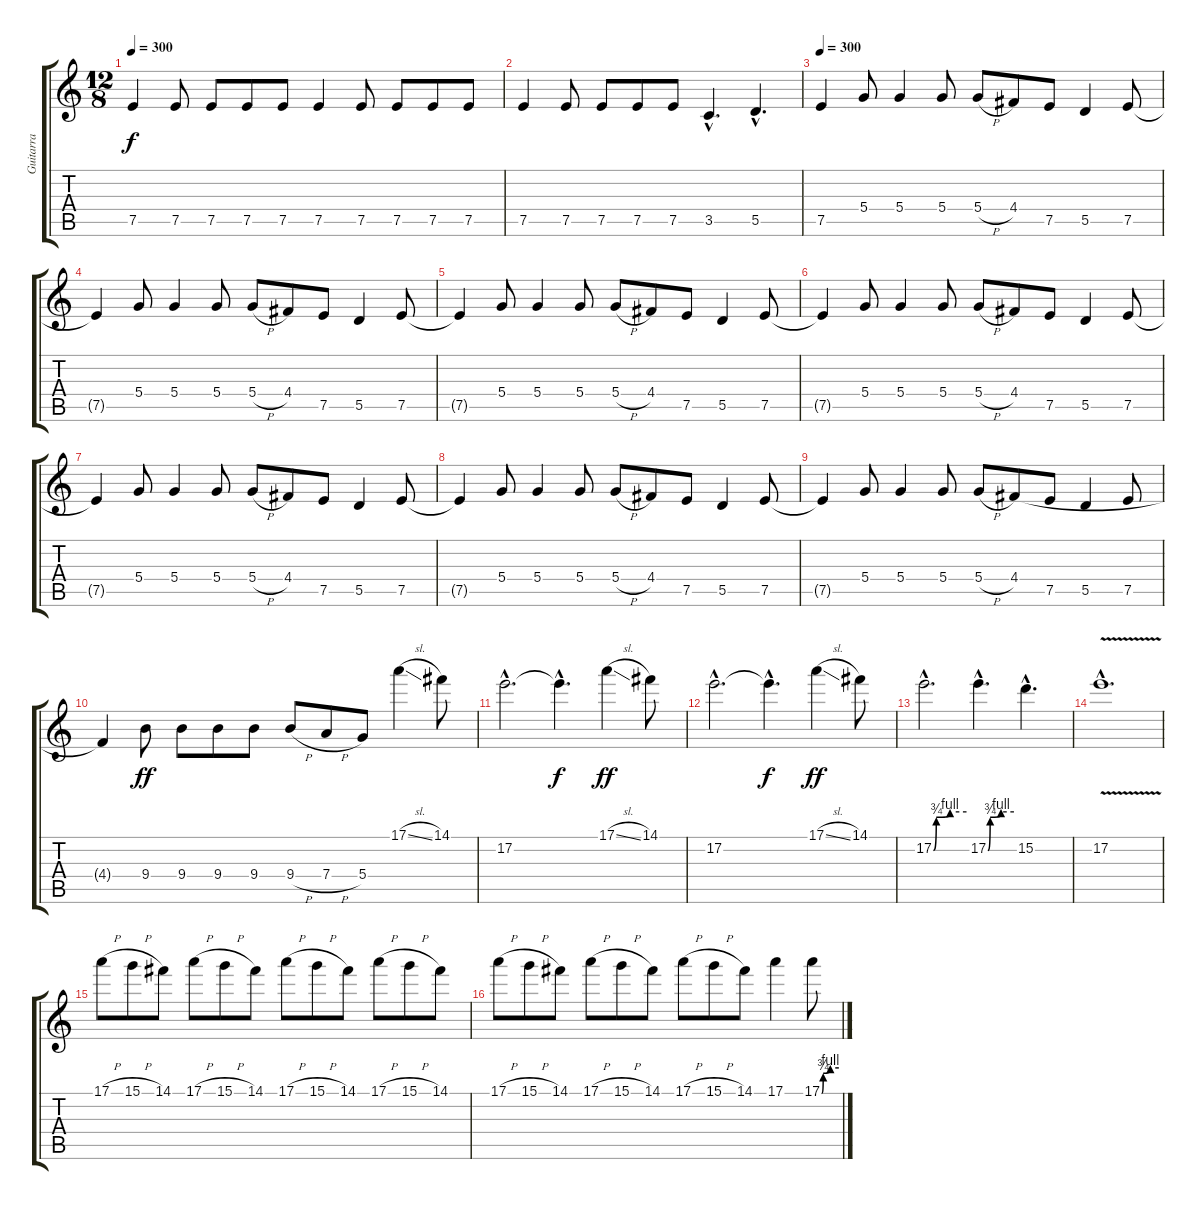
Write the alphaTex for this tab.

\track ("Guitarra " "Guitarra ") {instrument distortionguitar}
\staff {score tabs}
\tuning (E4 B3 G3 D3 A2 E2) {hide}
\ts (12 8)
\tempo 300
\clef g2
\ks c
7.5.4{dy f} 7.5.8 7.5.8 7.5.8 7.5.8 7.5.4 7.5.8 7.5.8 7.5.8 7.5.8 |
7.5.4 7.5.8 7.5.8 7.5.8 7.5.8 3.5{hac}.4{d} 5.5{hac}.4{d} |
\tempo 300
7.5.4 5.4.8 5.4.4 5.4.8 5.4{h}.8 4.4.8 7.5.8 5.5.4 7.5.8 |
7.5{t}.4 5.4.8 5.4.4 5.4.8 5.4{h}.8 4.4.8 7.5.8 5.5.4 7.5.8 |
7.5{t}.4 5.4.8 5.4.4 5.4.8 5.4{h}.8 4.4.8 7.5.8 5.5.4 7.5.8 |
7.5{t}.4 5.4.8 5.4.4 5.4.8 5.4{h}.8 4.4.8 7.5.8 5.5.4 7.5.8 |
7.5{t}.4 5.4.8 5.4.4 5.4.8 5.4{h}.8 4.4.8 7.5.8 5.5.4 7.5.8 |
7.5{t}.4 5.4.8 5.4.4 5.4.8 5.4{h}.8 4.4.8 7.5.8 5.5.4 7.5.8 |
7.5{t}.4 5.4.8 5.4.4 5.4.8 5.4{h}.8 4.4.8 7.5.8 5.5.4 7.5.8 |
4.4{t}.4 9.4.8{dy ff} 9.4.8 9.4.8 9.4.8 9.4{h}.8 7.4{h}.8 5.4.8 17.1{sl}.4{balance 8} 14.1.8 |
17.2{hac}.2{d} 17.2{hac t}.4{d dy f} 17.1{sl}.4{dy ff} 14.1.8 |
17.2{hac}.2{d} 17.2{hac t}.4{d dy f} 17.1{sl}.4{dy ff} 14.1.8 |
17.2{be (custom 0 0 5 3 30 4 60 4) hac}.2{d} 17.2{be (custom 0 0 5 3 30 4 60 4) hac}.4{d} 15.2{hac}.4{d} |
17.2{v hac}.1{d} |
17.1{h}.8 15.1{h}.8 14.1.8 17.1{h}.8 15.1{h}.8 14.1.8 17.1{h}.8 15.1{h}.8 14.1.8 17.1{h}.8 15.1{h}.8 14.1.8 |
17.1{h}.8 15.1{h}.8 14.1.8 17.1{h}.8 15.1{h}.8 14.1.8 17.1{h}.8 15.1{h}.8 14.1.8 17.1.4 17.1{be (custom 0 0 5 3 30 4 60 4)}.8
